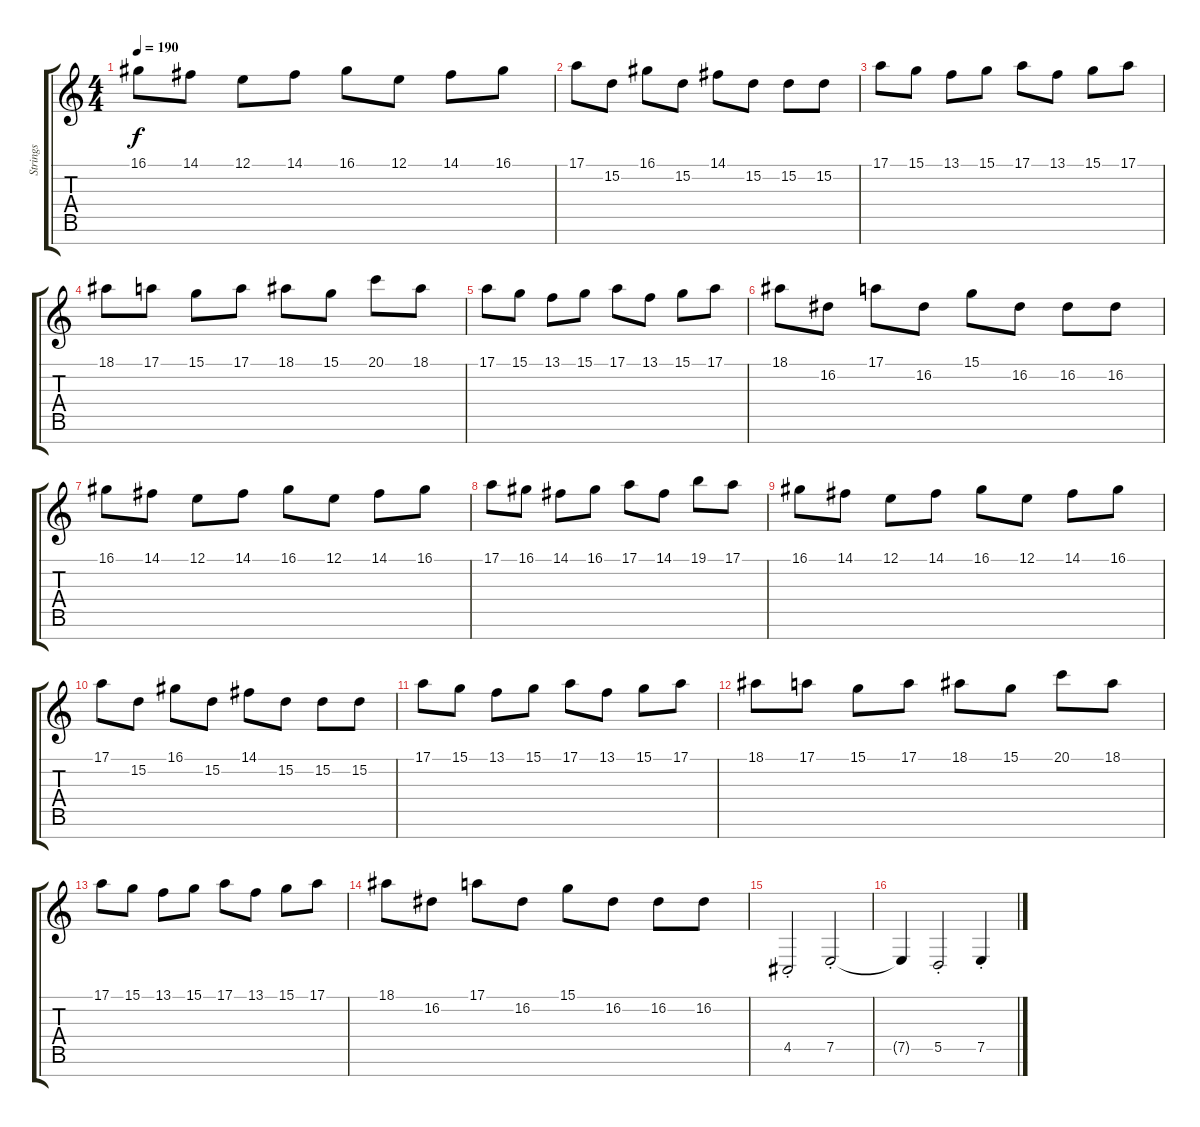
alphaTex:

\track ("Strings" "Strings") {instrument stringensemble1}
\staff {score tabs}
\tuning (E4 B3 G3 D3 A2 E2 B1) {hide}
\ts (4 4)
\tempo 190
\clef g2
\ks c
16.1.8{dy f} 14.1.8 12.1.8 14.1.8 16.1.8 12.1.8 14.1.8 16.1.8 |
17.1.8 15.2.8 16.1.8 15.2.8 14.1.8 15.2.8 15.2.8 15.2.8 |
17.1.8 15.1.8 13.1.8 15.1.8 17.1.8 13.1.8 15.1.8 17.1.8 |
18.1.8 17.1.8 15.1.8 17.1.8 18.1.8 15.1.8 20.1.8 18.1.8 |
17.1.8 15.1.8 13.1.8 15.1.8 17.1.8 13.1.8 15.1.8 17.1.8 |
18.1.8 16.2.8 17.1.8 16.2.8 15.1.8 16.2.8 16.2.8 16.2.8 |
\section ("" "")
16.1.8 14.1.8 12.1.8 14.1.8 16.1.8 12.1.8 14.1.8 16.1.8 |
17.1.8 16.1.8 14.1.8 16.1.8 17.1.8 14.1.8 19.1.8 17.1.8 |
16.1.8 14.1.8 12.1.8 14.1.8 16.1.8 12.1.8 14.1.8 16.1.8 |
17.1.8 15.2.8 16.1.8 15.2.8 14.1.8 15.2.8 15.2.8 15.2.8 |
17.1.8 15.1.8 13.1.8 15.1.8 17.1.8 13.1.8 15.1.8 17.1.8 |
18.1.8 17.1.8 15.1.8 17.1.8 18.1.8 15.1.8 20.1.8 18.1.8 |
17.1.8 15.1.8 13.1.8 15.1.8 17.1.8 13.1.8 15.1.8 17.1.8 |
18.1.8 16.2.8 17.1.8 16.2.8 15.1.8 16.2.8 16.2.8 16.2.8 |
\section ("" "")
4.5{st}.2{volume 16} 7.5{st}.2 |
7.5{t}.4 5.5{st}.2 7.5{st}.4
